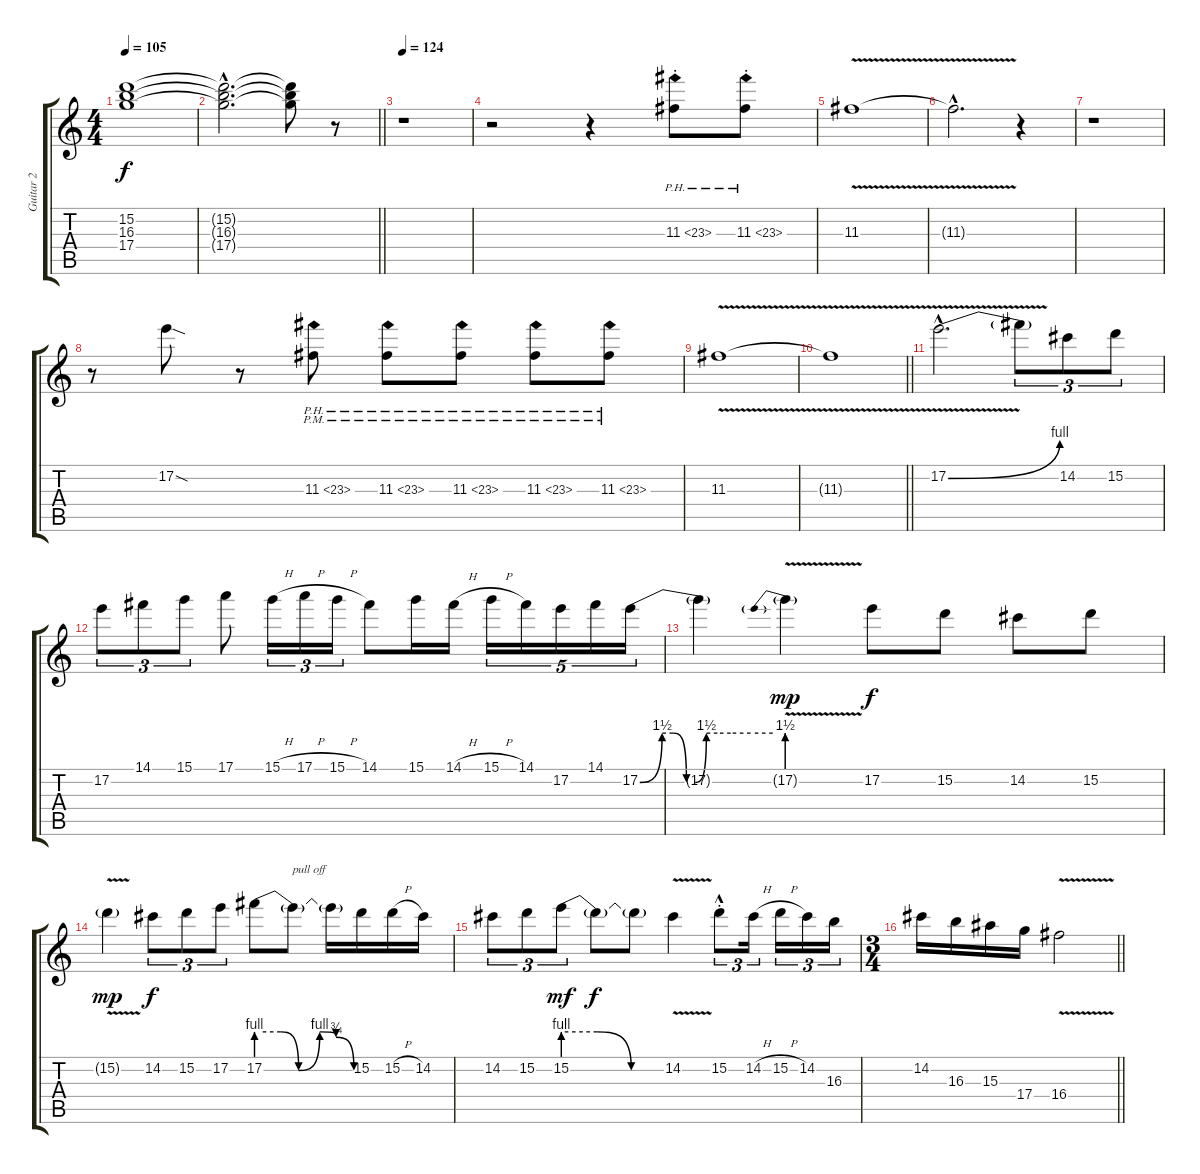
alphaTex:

\track ("Guitar 2" "Guitar 2") {instrument overdrivenguitar}
\staff {score tabs}
\tuning (E4 B3 G3 D3 A2 E2) {hide}
\ts (4 4)
\tempo 105
\clef g2
\ks c
(15.2{t} 16.3{t} 17.4{t}).1{dy f volume 16} |
\barLineRight lightlight
(15.2{hac t} 16.3{hac t} 17.4{hac t}).2{d} (15.2{t} 16.3{t} 17.4{t}).8 r.8 |
\tempo 124
r.1{volume 13} |
r.2 r.4 11.3{ph 12 st}.8 11.3{ph 12 st}.8 |
11.3{v}.1 |
11.3{hac t}.2{d} r.4 |
r.1 |
r.8 17.2{sod}.8 r.8 11.3{ph 12 pm}.8 11.3{ph 12 pm}.8 11.3{ph 12 pm}.8 11.3{ph 12 pm}.8 11.3{ph 12 pm}.8 |
11.3{v}.1 |
\barLineRight lightlight
11.3{t}.1 |
17.2{be (bend 0 0 60 4) v hac}.2{d volume 16} 17.2{t}.8{tu (3 2)} 14.2.8{tu (3 2)} 15.2.8{tu (3 2)} |
17.2.8{tu (3 2)} 14.1.8{tu (3 2)} 15.1.8{tu (3 2)} 17.1.8 15.1{h}.16{tu (3 2)} 17.1{h}.16{tu (3 2)} 15.1{h}.16{tu (3 2)} 14.1.8 15.1.16 14.1{h}.16 15.1{h}.16{tu (5 4)} 14.1.16{tu (5 4)} 17.2.16{tu (5 4)} 14.1.16{tu (5 4)} 17.2{be (custom 0 0 10 6 15 6 21 0 25 0 30 6 35 6 41 6 50 6 60 6)}.16{tu (5 4)} |
17.2{t}.4 17.2{be (prebend 0 6 60 6) v g}.4{dy mp} 17.2.8{dy f} 15.2.8 14.2.8 15.2.8 |
15.2{v g}.4{dy mp} 14.2.8{tu (3 2) dy f} 15.2.8{tu (3 2)} 17.2.8{tu (3 2)} 17.2{be (custom 0 4 15 4 26 0 39 4 49 3 60 0)}.8 17.2{t}.8{txt "pull off"} 17.2{t}.16 15.2.16 15.2{h}.16 14.2.16 |
14.2.8{tu (3 2)} 15.2.8{tu (3 2)} 15.2{be (custom 0 4 20 4 40 0 60 0)}.8{tu (3 2) dy mf} 15.2{t}.8{dy f} 15.2{t}.8 14.2{v}.4 15.2{hac st}.8{tu (3 2)} 14.2{h}.16{tu (3 2)} 15.2{h}.16{tu (3 2)} 14.2.16{tu (3 2)} 16.3.16{tu (3 2)} |
\ts (3 4)
\barLineRight lightlight
14.2.16 16.3.16 15.3.16 17.4.16 16.4{v}.2
